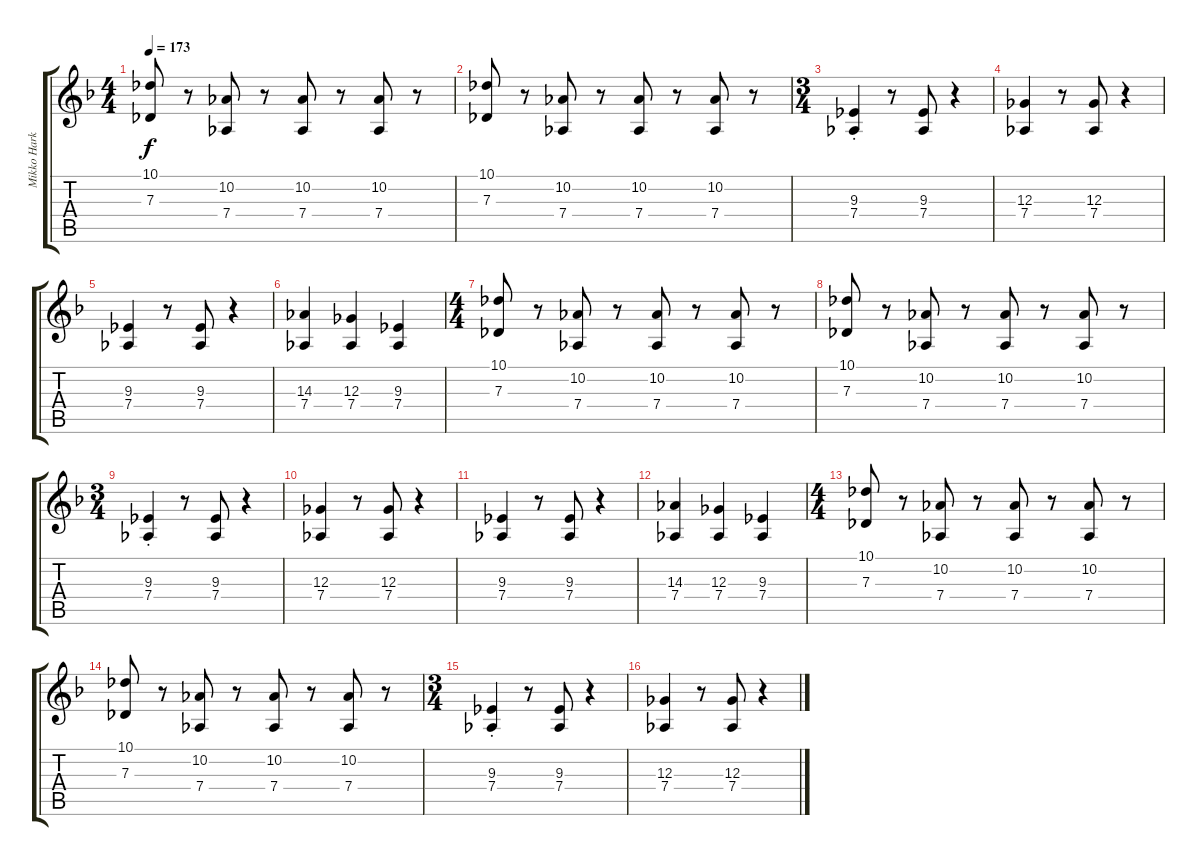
\track ("Mikko Harkin - Keyboard I" "Mikko Hark") {instrument lead2sawtooth}
\staff {score tabs}
\tuning (Eb4 Bb3 Gb3 Db3 Ab2 Eb2) {hide}
\ts (4 4)
\tempo 173
\clef g2
\ks dminor
(10.1 7.3).8{dy f} r.8 (10.2 7.4).8 r.8 (10.2 7.4).8 r.8 (10.2 7.4).8 r.8 |
(10.1 7.3).8 r.8 (10.2 7.4).8 r.8 (10.2 7.4).8 r.8 (10.2 7.4).8 r.8 |
\ts (3 4)
(9.3{st} 7.4).4 r.8 (9.3 7.4).8 r.4 |
(12.3 7.4).4 r.8 (12.3 7.4).8 r.4 |
(9.3 7.4).4 r.8 (9.3 7.4).8 r.4 |
(14.3 7.4).4 (12.3 7.4).4 (9.3 7.4).4 |
\ts (4 4)
(10.1 7.3).8 r.8 (10.2 7.4).8 r.8 (10.2 7.4).8 r.8 (10.2 7.4).8 r.8 |
(10.1 7.3).8 r.8 (10.2 7.4).8 r.8 (10.2 7.4).8 r.8 (10.2 7.4).8 r.8 |
\ts (3 4)
(9.3{st} 7.4).4 r.8 (9.3 7.4).8 r.4 |
(12.3 7.4).4 r.8 (12.3 7.4).8 r.4 |
(9.3 7.4).4 r.8 (9.3 7.4).8 r.4 |
(14.3 7.4).4 (12.3 7.4).4 (9.3 7.4).4 |
\ts (4 4)
(10.1 7.3).8 r.8 (10.2 7.4).8 r.8 (10.2 7.4).8 r.8 (10.2 7.4).8 r.8 |
(10.1 7.3).8 r.8 (10.2 7.4).8 r.8 (10.2 7.4).8 r.8 (10.2 7.4).8 r.8 |
\ts (3 4)
(9.3{st} 7.4).4 r.8 (9.3 7.4).8 r.4 |
(12.3 7.4).4 r.8 (12.3 7.4).8 r.4
